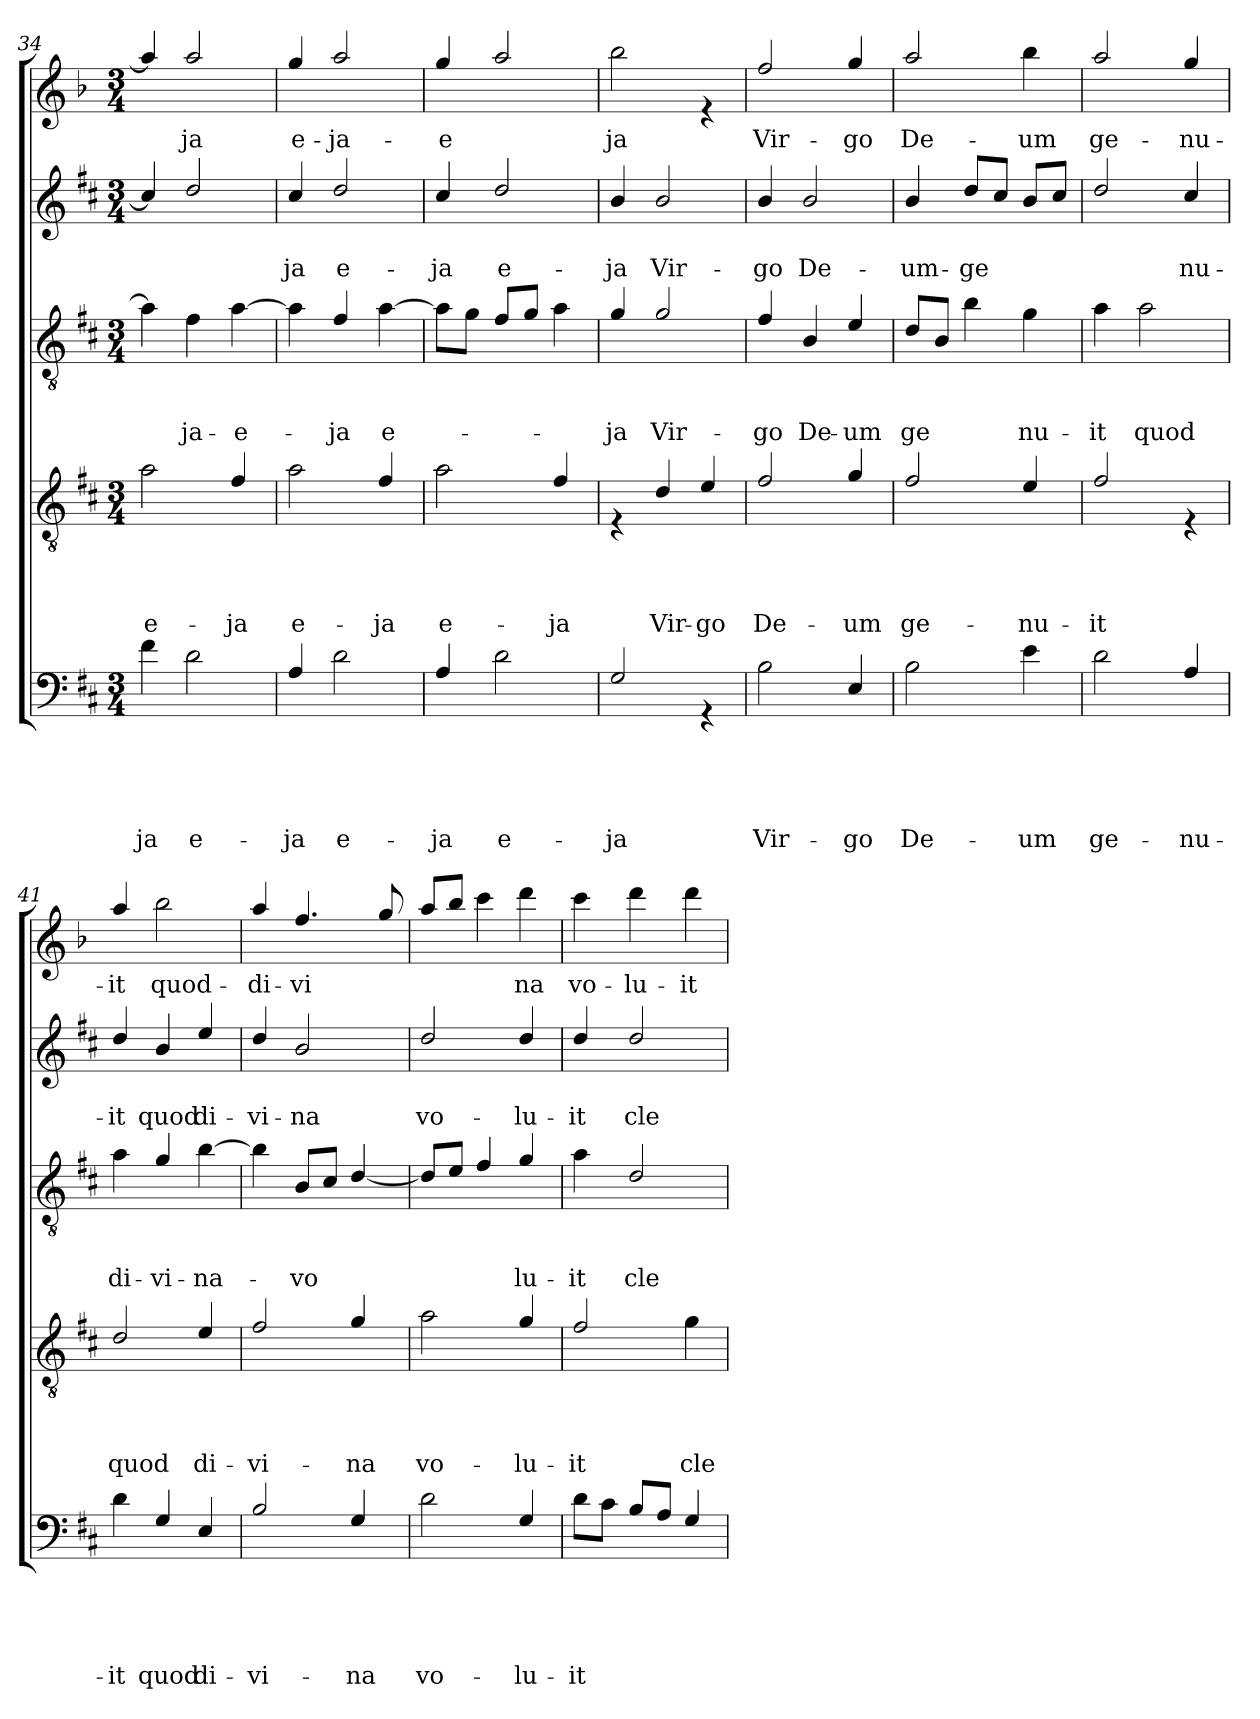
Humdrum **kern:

**kern	**text	**text	**text	**text	**text	**kern	**text	**text	**text	**text	**kern	**text	**text	**text	**kern	**text	**text	**kern	**text
*part5	*part5	*part5	*part5	*part5	*part5	*part4	*part4	*part4	*part4	*part4	*part3	*part3	*part3	*part3	*part2	*part2	*part2	*part1	*part1
*staff5	*staff5	*staff5	*staff5	*staff5	*staff5	*staff4	*staff4	*staff4	*staff4	*staff4	*staff3	*staff3	*staff3	*staff3	*staff2	*staff2	*staff2	*staff1	*staff1
*clefF4	*	*	*	*	*	*clefGv2	*	*	*	*	*clefGv2	*	*	*	*clefG2	*	*	*clefG2	*
*ITrd5c9	*	*	*	*	*	*ITrd5c9	*	*	*	*	*ITrd5c9	*	*	*	*ITrd5c9	*	*	*ITrd8c14	*
*k[b-]	*	*	*	*	*	*k[b-]	*	*	*	*	*k[b-]	*	*	*	*k[b-]	*	*	*k[b-]	*
*F:	*	*	*	*	*	*F:	*	*	*	*	*F:	*	*	*	*F:	*	*	*F:	*
*M3/4	*	*	*	*	*	*M3/4	*	*	*	*	*M3/4	*	*	*	*M3/4	*	*	*M3/4	*
=34	=34	=34	=34	=34	=34	=34	=34	=34	=34	=34	=34	=34	=34	=34	=34	=34	=34	=34	=34
!	!	!	!	!	!LO:LY:b	!	!	!	!	!LO:LY:b	!	!	!	!	!	!	!	!	!
4A\	.	.	.	.	-ja	2c\	.	.	.	e-	4c\]	.	.	.	4e/]	.	.	4a/]	.
!	!	!	!	!	!LO:LY:b	!	!	!	!	!	!	!	!	!LO:LY:b	!	!	!	!	!LO:LY:b
2F\	.	.	.	.	e-	.	.	.	.	.	4A\	.	.	-ja-	2f/	.	.	2a/	-ja
!	!	!	!	!	!	!	!	!	!	!LO:LY:b	!	!	!	!LO:LY:b	!	!	!	!	!
.	.	.	.	.	.	4A/	.	.	.	-ja	[>4c\	.	.	-e-	.	.	.	.	.
!!LO:LB:g=z
=35	=35	=35	=35	=35	=35	=35	=35	=35	=35	=35	=35	=35	=35	=35	=35	=35	=35	=35	=35
!	!	!	!	!	!LO:LY:b	!	!	!	!	!LO:LY:b	!	!	!	!	!	!	!LO:LY:b	!	!LO:LY:b
4C/	.	.	.	.	-ja	2c\	.	.	.	e-	4c\]	.	.	.	4e/	.	-ja	4g/	e-
!	!	!	!	!	!LO:LY:b	!	!	!	!	!	!	!	!	!LO:LY:b	!	!	!LO:LY:b	!	!LO:LY:b
2F\	.	.	.	.	e-	.	.	.	.	.	4A/	.	.	-ja	2f/	.	e-	2a/	-ja-
!	!	!	!	!	!	!	!	!	!	!LO:LY:b	!	!	!	!LO:LY:b	!	!	!	!	!
.	.	.	.	.	.	4A/	.	.	.	-ja	[>4c\	.	.	e-	.	.	.	.	.
=36	=36	=36	=36	=36	=36	=36	=36	=36	=36	=36	=36	=36	=36	=36	=36	=36	=36	=36	=36
!	!	!	!	!	!LO:LY:b	!	!	!	!	!LO:LY:b	!	!	!	!	!	!	!LO:LY:b	!	!LO:LY:b
4C/	.	.	.	.	-ja	2c\	.	.	.	e-	8c\L]	.	.	.	4e/	.	-ja	4g/	-e
.	.	.	.	.	.	.	.	.	.	.	8B-\J	.	.	.	.	.	.	.	.
!	!	!	!	!	!LO:LY:b	!	!	!	!	!	!	!	!	!	!	!	!LO:LY:b	!	!
2F\	.	.	.	.	e-	.	.	.	.	.	8A/L	.	.	.	2f/	.	e-	2a/	.
.	.	.	.	.	.	.	.	.	.	.	8B-/J	.	.	.	.	.	.	.	.
!	!	!	!	!	!	!	!	!	!	!LO:LY:b	!	!	!	!	!	!	!	!	!
.	.	.	.	.	.	4A/	.	.	.	-ja	4c\	.	.	.	.	.	.	.	.
=37	=37	=37	=37	=37	=37	=37	=37	=37	=37	=37	=37	=37	=37	=37	=37	=37	=37	=37	=37
!	!	!	!	!	!LO:LY:b	!	!	!	!	!	!	!	!	!LO:LY:b	!	!	!LO:LY:b	!	!LO:LY:b
2BB-/	.	.	.	.	-ja	4rE	.	.	.	.	4B-/	.	.	-ja	4d/	.	-ja	2b-\	ja
!	!	!	!	!	!	!	!	!	!	!LO:LY:b	!	!	!	!LO:LY:b	!	!	!LO:LY:b	!	!
.	.	.	.	.	.	4F/	.	.	.	Vir-	2B-/	.	.	Vir-	2d/	.	Vir-	.	.
!	!	!	!	!	!	!	!	!	!	!LO:LY:b	!	!	!	!	!	!	!	!	!
4rGG	.	.	.	.	.	4G/	.	.	.	-go	.	.	.	.	.	.	.	4re	.
=38	=38	=38	=38	=38	=38	=38	=38	=38	=38	=38	=38	=38	=38	=38	=38	=38	=38	=38	=38
!	!	!	!	!	!LO:LY:b	!	!	!	!	!LO:LY:b	!	!	!	!LO:LY:b	!	!	!LO:LY:b	!	!LO:LY:b
2D\	.	.	.	.	Vir-	2A/	.	.	.	De-	4A/	.	.	-go	4d/	.	-go	2f/	Vir-
!	!	!	!	!	!	!	!	!	!	!	!	!	!	!LO:LY:b	!	!	!LO:LY:b	!	!
.	.	.	.	.	.	.	.	.	.	.	4D/	.	.	De-	2d/	.	De-	.	.
!	!	!	!	!	!LO:LY:b	!	!	!	!	!LO:LY:b	!	!	!	!LO:LY:b	!	!	!	!	!LO:LY:b
4GG/	.	.	.	.	-go	4B-/	.	.	.	-um	4G/	.	.	-um	.	.	.	4g/	-go
=39	=39	=39	=39	=39	=39	=39	=39	=39	=39	=39	=39	=39	=39	=39	=39	=39	=39	=39	=39
!	!	!	!	!	!LO:LY:b	!	!	!	!	!LO:LY:b	!	!	!	!LO:LY:b	!	!	!LO:LY:b	!	!LO:LY:b
2D\	.	.	.	.	De-	2A/	.	.	.	ge-	8F/L	.	.	ge	4d/	.	-um-	2a/	De-
.	.	.	.	.	.	.	.	.	.	.	8D/J	.	.	.	.	.	.	.	.
!	!	!	!	!	!	!	!	!	!	!	!	!	!	!	!	!	!LO:LY:b	!	!
.	.	.	.	.	.	.	.	.	.	.	4d\	.	.	.	8f/L	.	-ge	.	.
.	.	.	.	.	.	.	.	.	.	.	.	.	.	.	8e/J	.	.	.	.
!	!	!	!	!	!LO:LY:b	!	!	!	!	!LO:LY:b	!	!	!	!LO:LY:b	!	!	!	!	!LO:LY:b
4G\	.	.	.	.	-um	4G/	.	.	.	-nu-	4B-\	.	.	nu-	8d/L	.	.	4b-\	-um
.	.	.	.	.	.	.	.	.	.	.	.	.	.	.	8e/J	.	.	.	.
!!LO:PB:g=z
=40	=40	=40	=40	=40	=40	=40	=40	=40	=40	=40	=40	=40	=40	=40	=40	=40	=40	=40	=40
!	!	!	!	!	!LO:LY:b	!	!	!	!	!LO:LY:b	!	!	!	!LO:LY:b	!	!	!	!	!LO:LY:b
2F\	.	.	.	.	ge-	2A/	.	.	.	-it	4c\	.	.	-it	2f/	.	.	2a/	ge-
!	!	!	!	!	!	!	!	!	!	!	!	!	!	!LO:LY:b	!	!	!	!	!
.	.	.	.	.	.	.	.	.	.	.	2c\	.	.	quod	.	.	.	.	.
!	!	!	!	!	!LO:LY:b	!	!	!	!	!	!	!	!	!	!	!	!LO:LY:b	!	!LO:LY:b
4C/	.	.	.	.	-nu-	4rE	.	.	.	.	.	.	.	.	4e/	.	nu-	4g/	-nu-
=41	=41	=41	=41	=41	=41	=41	=41	=41	=41	=41	=41	=41	=41	=41	=41	=41	=41	=41	=41
!	!	!	!	!	!LO:LY:b	!	!	!	!	!LO:LY:b	!	!	!	!LO:LY:b	!	!	!LO:LY:b	!	!LO:LY:b
4F\	.	.	.	.	-it	2F/	.	.	.	quod	4c\	.	.	di-	4f/	.	-it	4a/	-it
!	!	!	!	!	!LO:LY:b	!	!	!	!	!	!	!	!	!LO:LY:b	!	!	!LO:LY:b	!	!LO:LY:b
4BB-/	.	.	.	.	quod	.	.	.	.	.	4B-/	.	.	-vi-	4d/	.	quod	2b-\	quod-
!	!	!	!	!	!LO:LY:b	!	!	!	!	!LO:LY:b	!	!	!	!LO:LY:b	!	!	!LO:LY:b	!	!
4GG/	.	.	.	.	di-	4G/	.	.	.	di-	[>4d\	.	.	-na-	4g/	.	di-	.	.
=42	=42	=42	=42	=42	=42	=42	=42	=42	=42	=42	=42	=42	=42	=42	=42	=42	=42	=42	=42
!	!	!	!	!	!LO:LY:b	!	!	!	!	!LO:LY:b	!	!	!	!	!	!	!LO:LY:b	!	!LO:LY:b
2D/	.	.	.	.	-vi-	2A/	.	.	.	-vi-	4d\]	.	.	.	4f/	.	-vi-	4a/	-di-
!	!	!	!	!	!	!	!	!	!	!	!	!	!	!LO:LY:b	!	!	!LO:LY:b	!	!LO:LY:b
.	.	.	.	.	.	.	.	.	.	.	8D/L	.	.	-vo	2d/	.	-na	4.f/	-vi
.	.	.	.	.	.	.	.	.	.	.	8E/J	.	.	.	.	.	.	.	.
!	!	!	!	!	!LO:LY:b	!	!	!	!	!LO:LY:b	!	!	!	!	!	!	!	!	!
4BB-/	.	.	.	.	-na	4B-/	.	.	.	-na	[<4F/	.	.	.	.	.	.	.	.
.	.	.	.	.	.	.	.	.	.	.	.	.	.	.	.	.	.	8g/	.
=43	=43	=43	=43	=43	=43	=43	=43	=43	=43	=43	=43	=43	=43	=43	=43	=43	=43	=43	=43
!	!	!	!	!	!LO:LY:b	!	!	!	!	!LO:LY:b	!	!	!	!	!	!	!LO:LY:b	!	!
2F\	.	.	.	.	vo-	2c\	.	.	.	vo-	8F/L]	.	.	.	2f/	.	vo-	8a/L	.
.	.	.	.	.	.	.	.	.	.	.	8G/J	.	.	.	.	.	.	8b-/J	.
.	.	.	.	.	.	.	.	.	.	.	4A/	.	.	.	.	.	.	4cc\	.
!	!	!	!	!	!LO:LY:b	!	!	!	!	!LO:LY:b	!	!	!	!LO:LY:b	!	!	!LO:LY:b	!	!LO:LY:b
4BB-/	.	.	.	.	-lu-	4B-/	.	.	.	-lu-	4B-/	.	.	lu-	4f/	.	-lu-	4dd\	na
=44	=44	=44	=44	=44	=44	=44	=44	=44	=44	=44	=44	=44	=44	=44	=44	=44	=44	=44	=44
!	!	!	!	!	!LO:LY:b	!	!	!	!	!LO:LY:b	!	!	!	!LO:LY:b	!	!	!LO:LY:b	!	!LO:LY:b
8F\L	.	.	.	.	-it	2A/	.	.	.	-it	4c\	.	.	-it	4f/	.	-it	4cc\	vo-
8E\J	.	.	.	.	.	.	.	.	.	.	.	.	.	.	.	.	.	.	.
!	!	!	!	!	!	!	!	!	!	!	!	!	!	!LO:LY:b	!	!	!LO:LY:b	!	!LO:LY:b
8D/L	.	.	.	.	.	.	.	.	.	.	2F/	.	.	cle-	2f/	.	cle-	4dd\	-lu-
8C/J	.	.	.	.	.	.	.	.	.	.	.	.	.	.	.	.	.	.	.
!	!	!	!	!	!	!	!	!	!	!LO:LY:b	!	!	!	!	!	!	!	!	!LO:LY:b
4BB-/	.	.	.	.	.	4B-\	.	.	.	cle-	.	.	.	.	.	.	.	4dd\	-it
=	=	=	=	=	=	=	=	=	=	=	=	=	=	=	=	=	=	=	=
*-	*-	*-	*-	*-	*-	*-	*-	*-	*-	*-	*-	*-	*-	*-	*-	*-	*-	*-	*-
